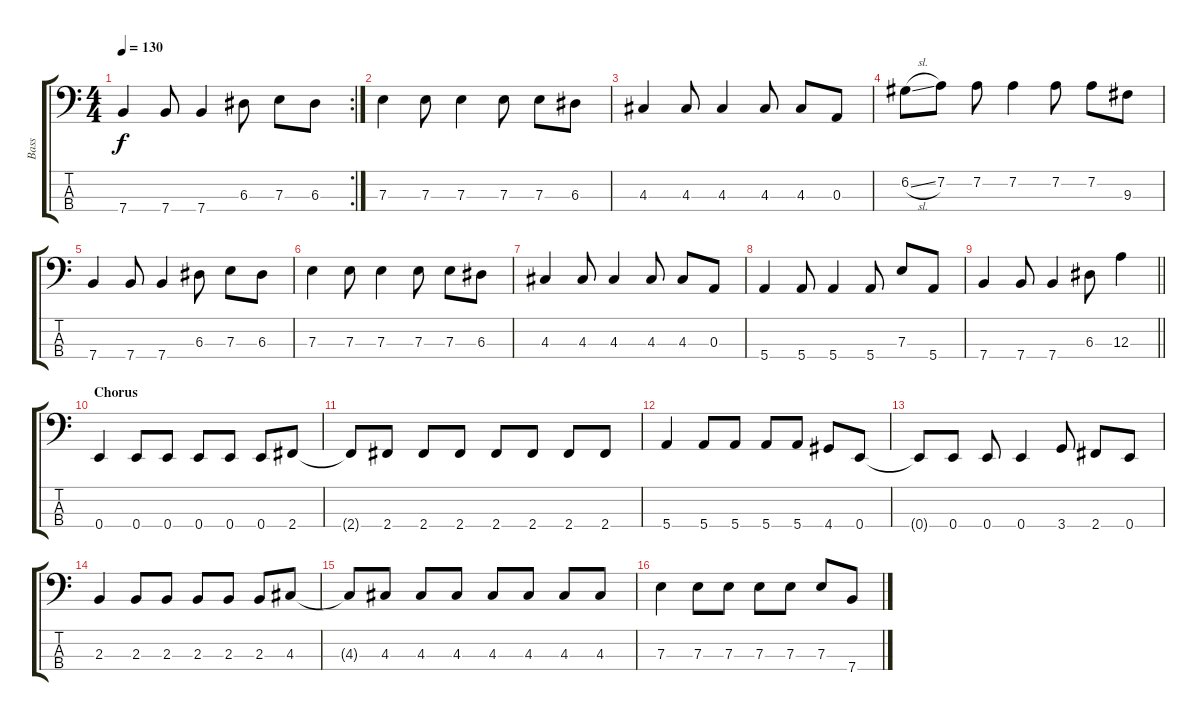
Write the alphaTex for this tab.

\track ("Bass" "Bass") {instrument electricbasspick}
\staff {score tabs}
\tuning (G2 D2 A1 E1) {hide}
\rc 2
\ts (4 4)
\tempo 130
\clef f4
\ks c
7.4.4{dy f} 7.4.8 7.4.4 6.3.8 7.3.8 6.3.8 |
7.3.4 7.3.8 7.3.4 7.3.8 7.3.8 6.3.8 |
4.3.4 4.3.8 4.3.4 4.3.8 4.3.8 0.3.8 |
6.2{sl}.8 7.2.8 7.2.8 7.2.4 7.2.8 7.2.8 9.3.8 |
7.4.4 7.4.8 7.4.4 6.3.8 7.3.8 6.3.8 |
7.3.4 7.3.8 7.3.4 7.3.8 7.3.8 6.3.8 |
4.3.4 4.3.8 4.3.4 4.3.8 4.3.8 0.3.8 |
5.4.4 5.4.8 5.4.4 5.4.8 7.3.8 5.4.8 |
\barLineRight lightlight
7.4.4 7.4.8 7.4.4 6.3.8 12.3.4 |
\section ("" "Chorus")
0.4.4 0.4.8 0.4.8 0.4.8 0.4.8 0.4.8 2.4.8 |
2.4{t}.8 2.4.8 2.4.8 2.4.8 2.4.8 2.4.8 2.4.8 2.4.8 |
5.4.4 5.4.8 5.4.8 5.4.8 5.4.8 4.4.8 0.4.8 |
0.4{t}.8 0.4.8 0.4.8 0.4.4 3.4.8 2.4.8 0.4.8 |
2.3.4 2.3.8 2.3.8 2.3.8 2.3.8 2.3.8 4.3.8 |
4.3{t}.8 4.3.8 4.3.8 4.3.8 4.3.8 4.3.8 4.3.8 4.3.8 |
7.3.4 7.3.8 7.3.8 7.3.8 7.3.8 7.3.8 7.4.8
